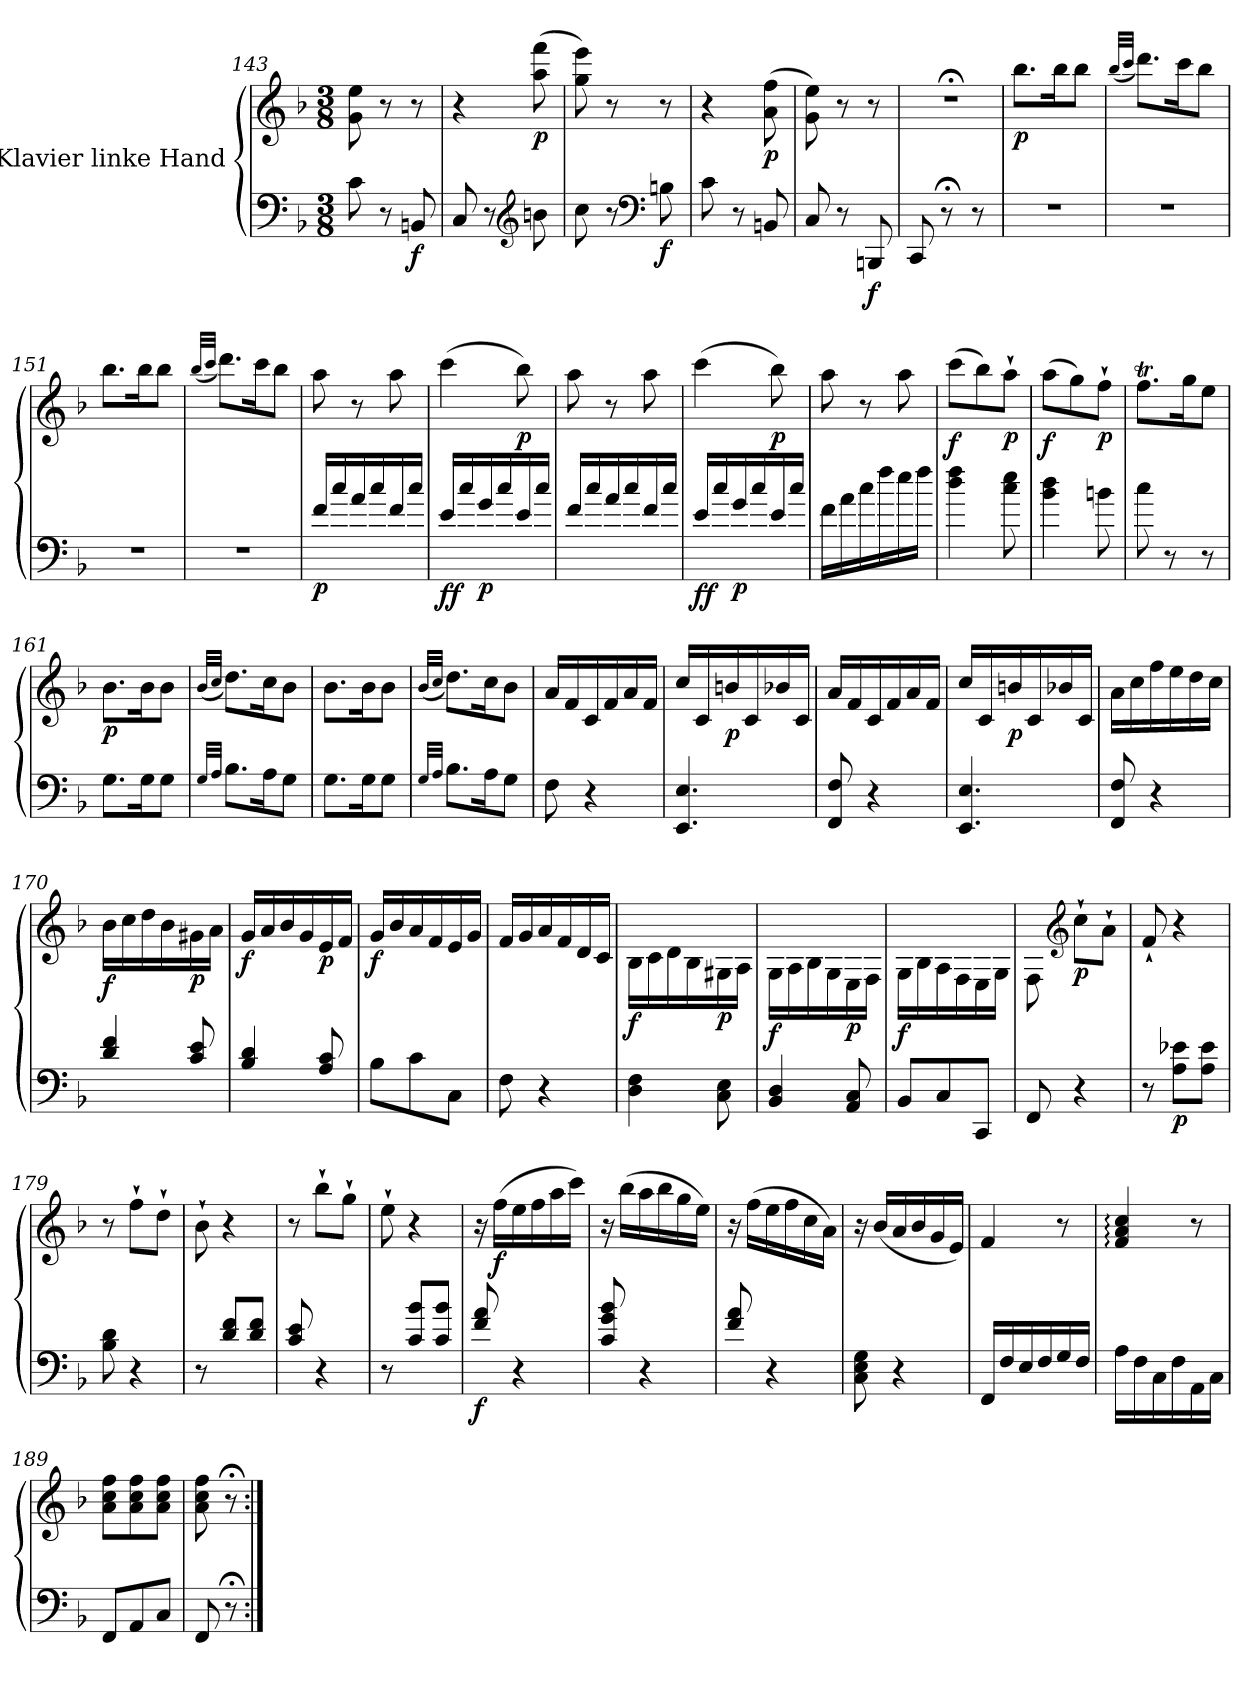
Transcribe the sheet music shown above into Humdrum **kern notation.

**kern	**kern	**dynam
*part1	*part1	*part1
*staff2	*staff1	*staff1/2
*I"Klavier linke Hand	*	*
*clefF4	*clefG2	*
*k[b-]	*k[b-]	*
*M3/8	*M3/8	*
=143	=143	=143
8c\	8g\ 8ee\	.
8r	8r	.
!	!	!LO:DY:b=2
8BBn/	8r	f
=144	=144	=144
8C/	4r	.
8r	.	.
*clefG2	*	*
!	!	!LO:DY:b
8bn\	(>8aa\ 8fff\	p
=145	=145	=145
8cc\	8gg\ 8eee\)	.
8r	8r	.
*clefF4	*	*
!	!	!LO:DY:b=2
8Bn\	8r	f
=146	=146	=146
8c\	4r	.
8r	.	.
!	!	!LO:DY:b
8BBn/	(>8a\ 8ff\	p
=147	=147	=147
8C/	8g\ 8ee\)	.
8r	8r	.
!	!	!LO:DY:b=2
8BBBn/	8r	f
=148	=148	=148
8CC/	4.r;<	.
8r;<	.	.
8r	.	.
=149	=149	=149
!	!	!LO:DY:b
4.r	8.bb-\L	p
.	16bb-\K	.
.	8bb-\J	.
=150	=150	=150
.	(<32qbb-/LLL	.
.	32qccc/JJJ	.
4.r	8.ddd\L)	.
.	16ccc\K	.
.	8bb-\J	.
=151	=151	=151
4.r	8.bb-\L	.
.	16bb-\K	.
.	8bb-\J	.
=152	=152	=152
.	(<32qbb-/LLL	.
.	32qccc/JJJ	.
4.r	8.ddd\L)	.
.	16ccc\K	.
.	8bb-\J	.
=153	=153	=153
!	!	!LO:DY:b=2
16f/LL	8aa\	p
16cc/	.	.
16a/	8r	.
16cc/	.	.
16f/	8aa\	.
16cc/JJ	.	.
=154	=154	=154
!	!	!LO:DY:b=2
!	!	!LO:DY:n=1:b
16e/LL	(>4ccc\	f f
16cc/	.	.
!	!	!LO:DY:n=2:b=2
16g/	.	p
16cc/	.	.
!	!	!LO:DY:n=3:b
16e/	8bb-\)	p
16cc/JJ	.	.
=155	=155	=155
16f/LL	8aa\	.
16cc/	.	.
16a/	8r	.
16cc/	.	.
16f/	8aa\	.
16cc/JJ	.	.
=156	=156	=156
!	!	!LO:DY:b=2
!	!	!LO:DY:n=1:b
16e/LL	(>4ccc\	f f
16cc/	.	.
!	!	!LO:DY:n=2:b=2
16g/	.	p
16cc/	.	.
!	!	!LO:DY:n=3:b
16e/	8bb-\)	p
16cc/JJ	.	.
=157	=157	=157
16f\LL	8aa\	.
16a\	.	.
16cc\	8r	.
16ff\	.	.
16ee\	8aa\	.
16ff\JJ	.	.
=158	=158	=158
!	!	!LO:DY:b
4dd\ 4ff\	(>8ccc\L	f
.	8bb-\)	.
!	!	!LO:DY:b
8cc\ 8ee\	8aa`\J	p
=159	=159	=159
!	!	!LO:DY:b
4b-\ 4dd\	(>8aa\L	f
.	8gg\)	.
!	!	!LO:DY:b
8bn\	8ff`\J	p
=160	=160	=160
8cc\	8.ffT\L	.
8r	.	.
.	16gg\K	.
8r	8ee\J	.
=161	=161	=161
!	!	!LO:DY:b
8.G\L	8.b-\L	p
16G\K	16b-\K	.
8G\J	8b-\J	.
=162	=162	=162
32qG/LLL	(<32qb-/LLL	.
32qA/JJJ	32qcc/JJJ	.
8.B-\L	8.dd\L)	.
16A\K	16cc\K	.
8G\J	8b-\J	.
=163	=163	=163
8.G\L	8.b-\L	.
16G\K	16b-\K	.
8G\J	8b-\J	.
=164	=164	=164
32qG/LLL	(<32qb-/LLL	.
32qA/JJJ	32qcc/JJJ	.
8.B-\L	8.dd\L)	.
16A\K	16cc\K	.
8G\J	8b-\J	.
=165	=165	=165
8F\	16a/LL	.
.	16f/	.
4r	16c/	.
.	16f/	.
.	16a/	.
.	16f/JJ	.
=166	=166	=166
!	!	!LO:DY:b=2
!	!	!LO:DY:n=1:b
4.EE/ 4.E/	16cc/LL	fp f
.	16c/	.
!	!	!LO:DY:n=2:b
.	16bn/	p
.	16c/	.
.	16b-X/	.
.	16c/JJ	.
=167	=167	=167
8FF/ 8F/	16a/LL	.
.	16f/	.
4r	16c/	.
.	16f/	.
.	16a/	.
.	16f/JJ	.
=168	=168	=168
!	!	!LO:DY:b=2
!	!	!LO:DY:n=1:b
4.EE/ 4.E/	16cc/LL	fp f
.	16c/	.
!	!	!LO:DY:n=2:b
.	16bn/	p
.	16c/	.
.	16b-X/	.
.	16c/JJ	.
=169	=169	=169
8FF/ 8F/	16a\LL	.
.	16cc\	.
4r	16ff\	.
.	16ee\	.
.	16dd\	.
.	16cc\JJ	.
=170	=170	=170
!	!	!LO:DY:b
4d/ 4f/	16b-\LL	f
.	16cc\	.
.	16dd\	.
.	16b-\	.
!	!	!LO:DY:b
8c/ 8e/	16g#X\	p
.	16a\JJ	.
=171	=171	=171
!	!	!LO:DY:b
4B-/ 4d/	16g/LL	f
.	16a/	.
.	16b-/	.
.	16g/	.
!	!	!LO:DY:b
8A/ 8c/	16e/	p
.	16f/JJ	.
=172	=172	=172
!	!	!LO:DY:b
8B-\L	16g/LL	f
.	16b-/	.
8c\	16a/	.
.	16f/	.
8C\J	16e/	.
.	16g/JJ	.
=173	=173	=173
8F\	16f/LL	.
.	16g/	.
4r	16a/	.
.	16f/	.
.	16d/	.
.	16c/JJ	.
=174	=174	=174
!	!	!LO:DY:b
4D\ 4F\	16B-\LL	f
.	16c\	.
.	16d\	.
.	16B-\	.
!	!	!LO:DY:b
8C\ 8E\	16G#X\	p
.	16A\JJ	.
=175	=175	=175
!	!	!LO:DY:b
4BB-/ 4D/	16G\LL	f
.	16A\	.
.	16B-\	.
.	16G\	.
!	!	!LO:DY:b
8AA/ 8C/	16E\	p
.	16F\JJ	.
=176	=176	=176
!	!	!LO:DY:b
8BB-/L	16G\LL	f
.	16B-\	.
8C/	16A\	.
.	16F\	.
8CC/J	16E\	.
.	16G\JJ	.
=177	=177	=177
8FF/	8F\	.
*	*clefG2	*
!	!	!LO:DY:b
4r	8cc`\L	p
.	8a`\J	.
=178	=178	=178
8r	8f`/	.
!	!	!LO:DY:b=2
8A\ 8e-X\L	4r	p
8A\ 8e-\J	.	.
=179	=179	=179
8B-\ 8d\	8r	.
4r	8ff`\L	.
.	8dd`\J	.
=180	=180	=180
8r	8b-`\	.
8d/ 8f/L	4r	.
8d/ 8f/J	.	.
=181	=181	=181
8c/ 8e/	8r	.
4r	8bb-`\L	.
.	8gg`\J	.
=182	=182	=182
8r	8ee`\	.
8c/ 8b-/L	4r	.
8c/ 8b-/J	.	.
=183	=183	=183
!	!	!LO:DY:b=2
8f/ 8a/	16r	f
!	!	!LO:DY:b
.	(>16ff\LL	f
4r	16ee\	.
.	16ff\	.
.	16aa\	.
.	16ccc\JJ)	.
=184	=184	=184
8c/ 8g/ 8b-/	16r	.
.	(>16bb-\LL	.
4r	16aa\	.
.	16bb-\	.
.	16gg\	.
.	16ee\JJ)	.
=185	=185	=185
8f/ 8a/	16r	.
.	(>16ff\LL	.
4r	16ee\	.
.	16ff\	.
.	16cc\	.
.	16a\JJ)	.
=186	=186	=186
8C\ 8E\ 8G\	16r	.
.	(<16b-/LL	.
4r	16a/	.
.	16b-/	.
.	16g/	.
.	16e/JJ)	.
=187	=187	=187
16FF/LL	4f/	.
16F/	.	.
16E/	.	.
16F/	.	.
16G/	8r	.
16F/JJ	.	.
=188	=188	=188
16A\LL	4f/: 4a/: 4cc/:	.
16F\	.	.
16C\	.	.
16F\	.	.
16AA\	8r	.
16C\JJ	.	.
=189	=189	=189
8FF/L	8a\ 8cc\ 8ff\L	.
8AA/	8a\ 8cc\ 8ff\	.
8C/J	8a\ 8cc\ 8ff\J	.
=190	=190	=190
8FF/	8a\ 8cc\ 8ff\	.
8r;	8r;<	.
=:|!	=:|!	=:|!
*-	*-	*-
